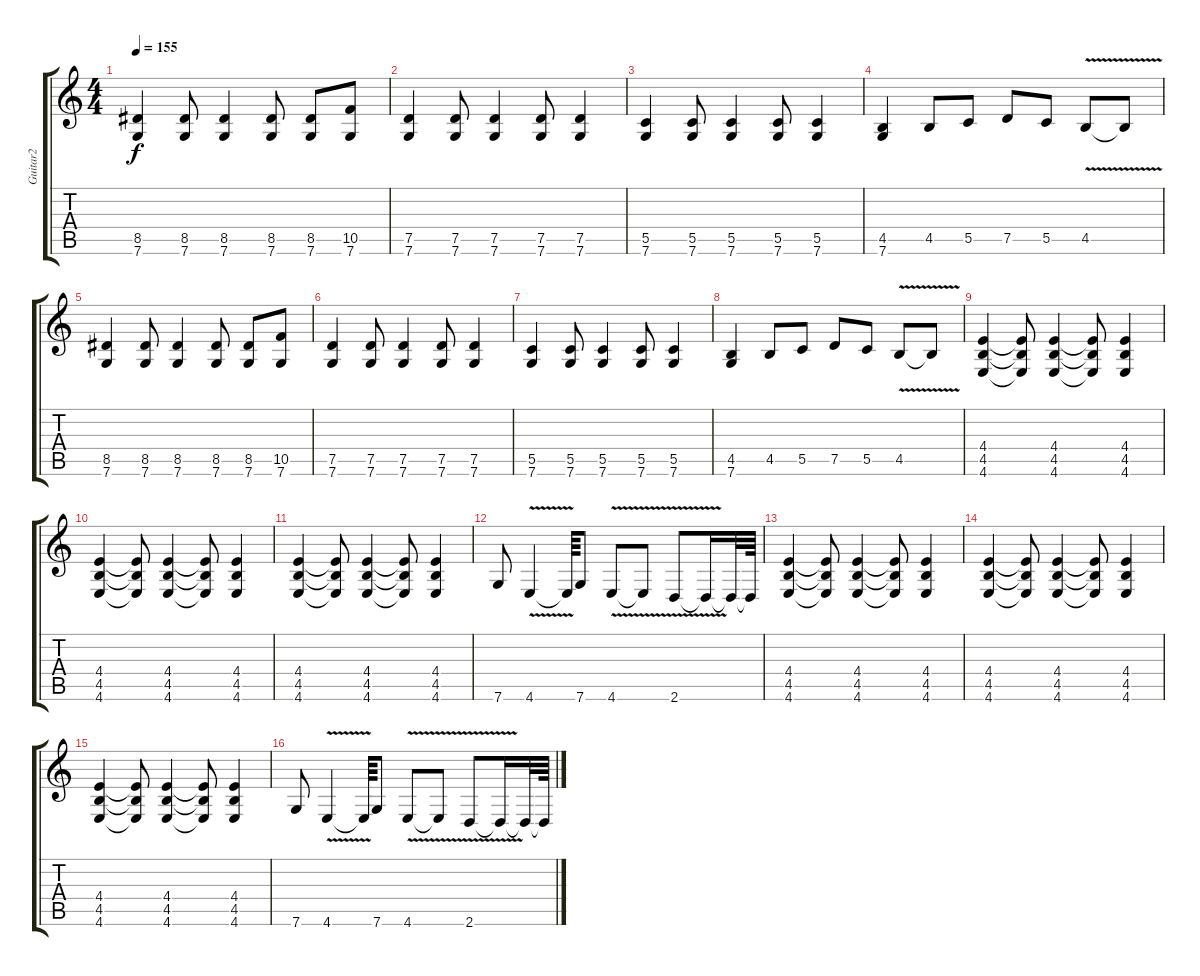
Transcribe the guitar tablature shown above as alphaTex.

\track ("Guitar2" "Guitar2") {instrument distortionguitar}
\staff {score tabs}
\tuning (D4 A3 F3 C3 G2 C2) {hide}
\ts (4 4)
\tempo 155
\clef g2
\ks c
(8.5 7.6).4{dy f} (8.5 7.6).8 (8.5 7.6).4 (8.5 7.6).8 (8.5 7.6).8 (10.5 7.6).8 |
(7.5 7.6).4 (7.5 7.6).8 (7.5 7.6).4 (7.5 7.6).8 (7.5 7.6).4 |
(5.5 7.6).4 (5.5 7.6).8 (5.5 7.6).4 (5.5 7.6).8 (5.5 7.6).4 |
(4.5 7.6).4 4.5.8 5.5.8 7.5.8 5.5.8 4.5{v}.8 4.5{t}.8 |
(8.5 7.6).4 (8.5 7.6).8 (8.5 7.6).4 (8.5 7.6).8 (8.5 7.6).8 (10.5 7.6).8 |
(7.5 7.6).4 (7.5 7.6).8 (7.5 7.6).4 (7.5 7.6).8 (7.5 7.6).4 |
(5.5 7.6).4 (5.5 7.6).8 (5.5 7.6).4 (5.5 7.6).8 (5.5 7.6).4 |
(4.5 7.6).4 4.5.8 5.5.8 7.5.8 5.5.8 4.5{v}.8 4.5{t}.8 |
(4.4 4.5 4.6).4 (4.4{t} 4.5{t} 4.6{t}).8 (4.4 4.5 4.6).4 (4.4{t} 4.5{t} 4.6{t}).8 (4.4 4.5 4.6).4 |
(4.4 4.5 4.6).4 (4.4{t} 4.5{t} 4.6{t}).8 (4.4 4.5 4.6).4 (4.4{t} 4.5{t} 4.6{t}).8 (4.4 4.5 4.6).4 |
(4.4 4.5 4.6).4 (4.4{t} 4.5{t} 4.6{t}).8 (4.4 4.5 4.6).4 (4.4{t} 4.5{t} 4.6{t}).8 (4.4 4.5 4.6).4 |
7.6.8 4.6{v}.4 4.6{t}.64 7.6.8 4.6{v}.8 4.6{t}.8 2.6{v}.8 2.6{t}.16 2.6{t}.32 2.6{t}.64 |
(4.4 4.5 4.6).4 (4.4{t} 4.5{t} 4.6{t}).8 (4.4 4.5 4.6).4 (4.4{t} 4.5{t} 4.6{t}).8 (4.4 4.5 4.6).4 |
(4.4 4.5 4.6).4 (4.4{t} 4.5{t} 4.6{t}).8 (4.4 4.5 4.6).4 (4.4{t} 4.5{t} 4.6{t}).8 (4.4 4.5 4.6).4 |
(4.4 4.5 4.6).4 (4.4{t} 4.5{t} 4.6{t}).8 (4.4 4.5 4.6).4 (4.4{t} 4.5{t} 4.6{t}).8 (4.4 4.5 4.6).4 |
7.6.8 4.6{v}.4 4.6{t}.64 7.6.8 4.6{v}.8 4.6{t}.8 2.6{v}.8 2.6{t}.16 2.6{t}.32 2.6{t}.64
